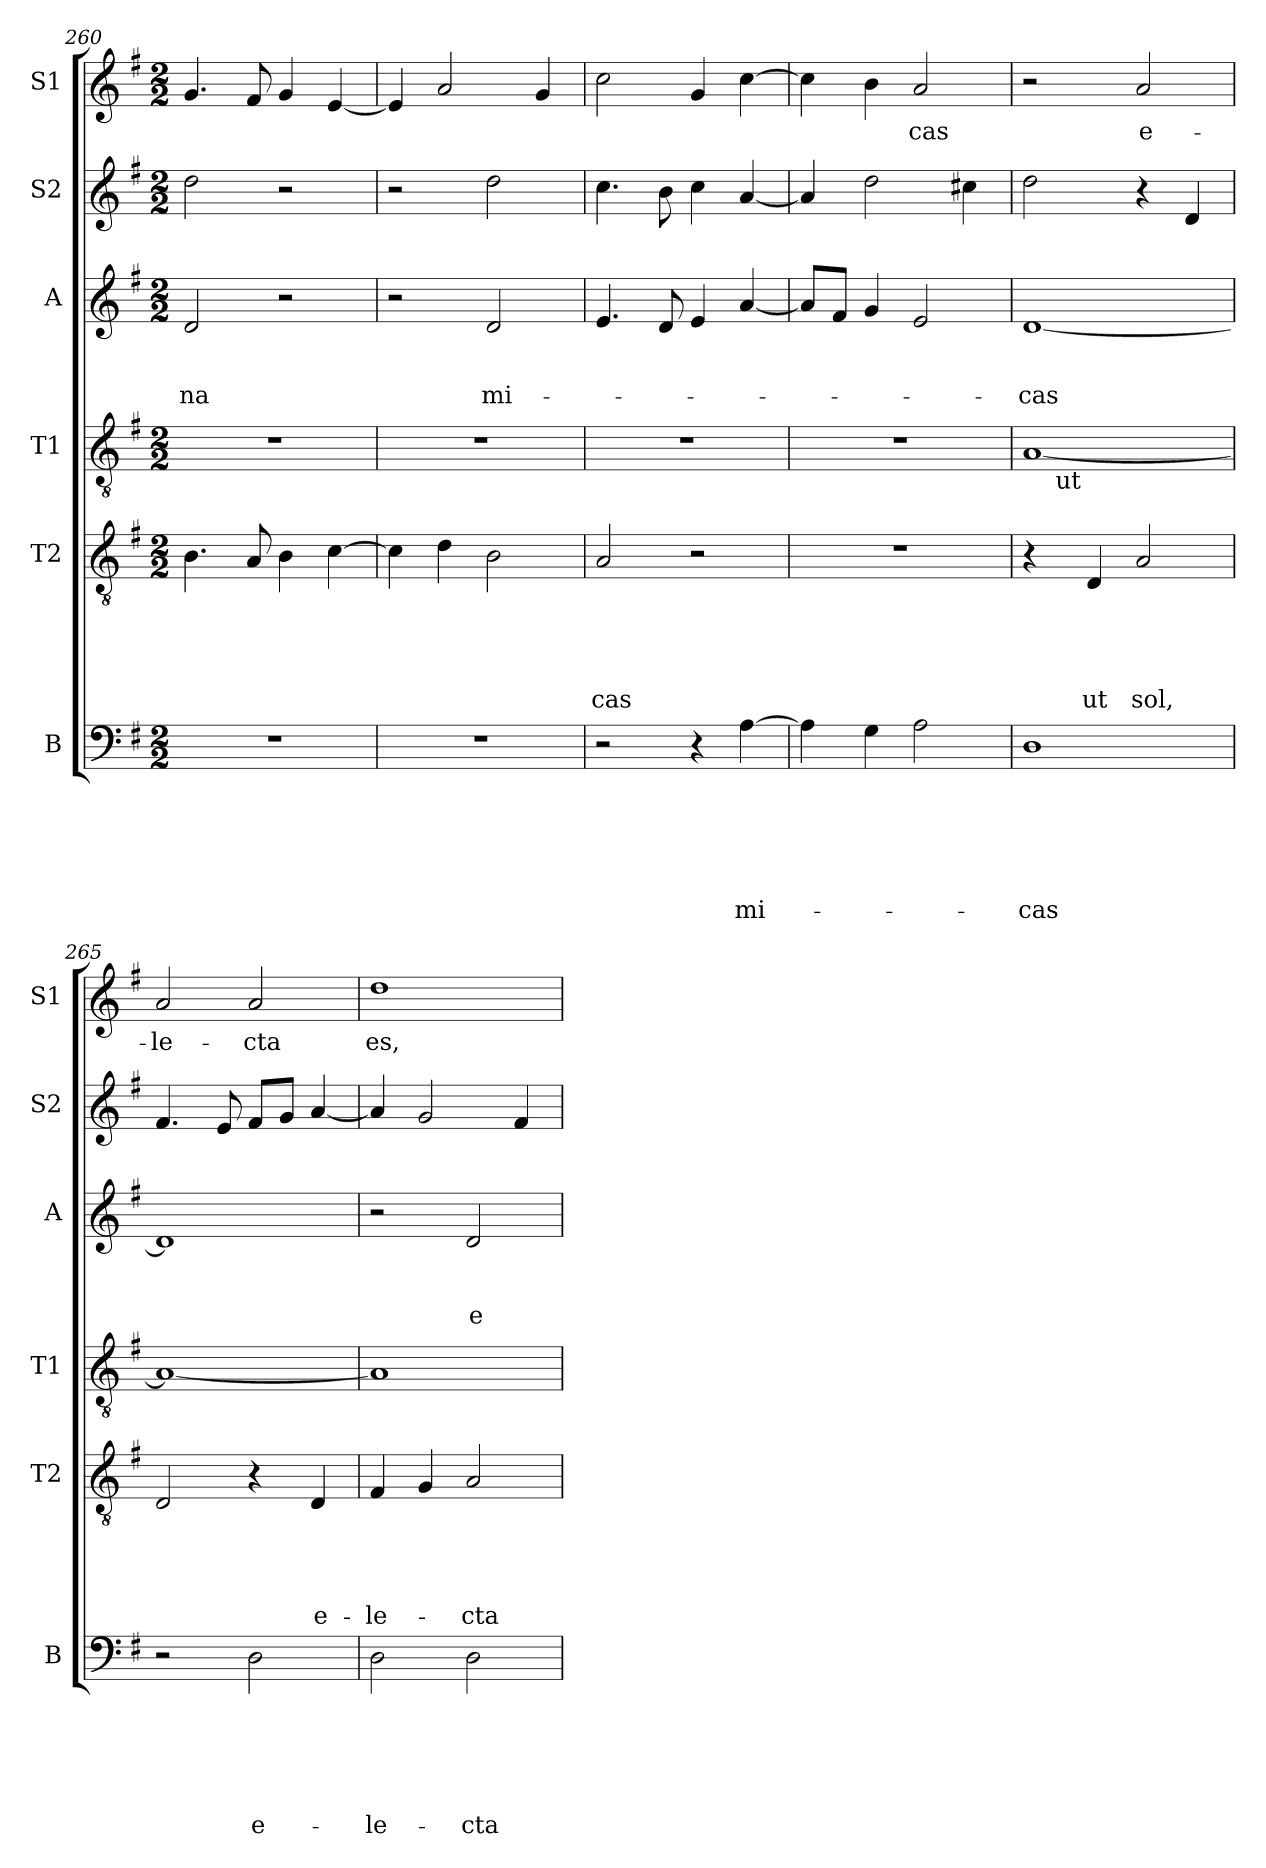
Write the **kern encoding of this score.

**kern	**text	**text	**text	**text	**text	**text	**kern	**text	**text	**text	**text	**text	**kern	**kern	**text	**text	**text	**kern	**kern	**text
*part6	*part6	*part6	*part6	*part6	*part6	*part6	*part5	*part5	*part5	*part5	*part5	*part5	*part4	*part3	*part3	*part3	*part3	*part2	*part1	*part1
*staff6	*staff6	*staff6	*staff6	*staff6	*staff6	*staff6	*staff5	*staff5	*staff5	*staff5	*staff5	*staff5	*staff4	*staff3	*staff3	*staff3	*staff3	*staff2	*staff1	*staff1
*I"B	*	*	*	*	*	*	*I"T2	*	*	*	*	*	*I"T1	*I"A	*	*	*	*I"S2	*I"S1	*
*I'B	*	*	*	*	*	*	*I'T2	*	*	*	*	*	*I'T1	*I'A	*	*	*	*I'S2	*I'S1	*
*clefF4	*	*	*	*	*	*	*clefGv2	*	*	*	*	*	*clefGv2	*clefG2	*	*	*	*clefG2	*clefG2	*
*k[f#]	*	*	*	*	*	*	*k[f#]	*	*	*	*	*	*k[f#]	*k[f#]	*	*	*	*k[f#]	*k[f#]	*
*G:	*	*	*	*	*	*	*G:	*	*	*	*	*	*G:	*G:	*	*	*	*G:	*G:	*
*M2/2	*	*	*	*	*	*	*M2/2	*	*	*	*	*	*M2/2	*M2/2	*	*	*	*M2/2	*M2/2	*
=260	=260	=260	=260	=260	=260	=260	=260	=260	=260	=260	=260	=260	=260	=260	=260	=260	=260	=260	=260	=260
!	!	!	!	!	!	!	!	!	!	!	!	!	!	!	!	!	!LO:LY:b	!	!	!
1r	.	.	.	.	.	.	4.B\	.	.	.	.	.	1r	2d/	.	.	-na	2dd\	4.g/	.
.	.	.	.	.	.	.	8A/	.	.	.	.	.	.	.	.	.	.	.	8f#/	.
.	.	.	.	.	.	.	4B\	.	.	.	.	.	.	2r	.	.	.	2r	4g/	.
.	.	.	.	.	.	.	[>4c\	.	.	.	.	.	.	.	.	.	.	.	[<4e/	.
=261	=261	=261	=261	=261	=261	=261	=261	=261	=261	=261	=261	=261	=261	=261	=261	=261	=261	=261	=261	=261
1r	.	.	.	.	.	.	4c\]	.	.	.	.	.	1r	2r	.	.	.	2r	4e/]	.
.	.	.	.	.	.	.	4d\	.	.	.	.	.	.	.	.	.	.	.	2a/	.
!	!	!	!	!	!	!	!	!	!	!	!	!	!	!	!	!	!LO:LY:b	!	!	!
.	.	.	.	.	.	.	2B\	.	.	.	.	.	.	2d/	.	.	mi-	2dd\	.	.
.	.	.	.	.	.	.	.	.	.	.	.	.	.	.	.	.	.	.	4g/	.
=262	=262	=262	=262	=262	=262	=262	=262	=262	=262	=262	=262	=262	=262	=262	=262	=262	=262	=262	=262	=262
!	!	!	!	!	!	!	!	!	!	!	!	!LO:LY:b	!	!	!	!	!	!	!	!
2r	.	.	.	.	.	.	2A/	.	.	.	.	-cas	1r	4.e/	.	.	.	4.cc\	2cc\	.
.	.	.	.	.	.	.	.	.	.	.	.	.	.	8d/	.	.	.	8b\	.	.
4r	.	.	.	.	.	.	2r	.	.	.	.	.	.	4e/	.	.	.	4cc\	4g/	.
!	!	!	!	!	!	!LO:LY:b	!	!	!	!	!	!	!	!	!	!	!	!	!	!
[>4A\	.	.	.	.	.	mi-	.	.	.	.	.	.	.	[>4a/	.	.	.	[>4a/	[>4cc\	.
!!LO:PB:g=z
=263	=263	=263	=263	=263	=263	=263	=263	=263	=263	=263	=263	=263	=263	=263	=263	=263	=263	=263	=263	=263
4A\]	.	.	.	.	.	.	1r	.	.	.	.	.	1r	8a/L]	.	.	.	4a/]	4cc\]	.
.	.	.	.	.	.	.	.	.	.	.	.	.	.	8f#/J	.	.	.	.	.	.
4G\	.	.	.	.	.	.	.	.	.	.	.	.	.	4g/	.	.	.	2dd\	4b\	.
!	!	!	!	!	!	!	!	!	!	!	!	!	!	!	!	!	!	!	!	!LO:LY:b
2A\	.	.	.	.	.	.	.	.	.	.	.	.	.	2e/	.	.	.	.	2a/	-cas
.	.	.	.	.	.	.	.	.	.	.	.	.	.	.	.	.	.	4cc#\	.	.
=264	=264	=264	=264	=264	=264	=264	=264	=264	=264	=264	=264	=264	=264	=264	=264	=264	=264	=264	=264	=264
!	!	!	!	!	!	!LO:LY:b	!	!	!	!	!	!	!	!	!	!	!LO:LY:b	!	!	!
*	*	*	*	*	*	*	*	*	*	*	*	*	*^	*	*	*	*	*	*	*
1D	.	.	.	.	.	-cas	4r	.	.	.	.	.	[<1A	8ryy	[<1d	.	.	-cas	2dd\	2r	.
!	!	!	!	!	!	!	!	!	!	!	!	!	!	!LO:TX:b:t=ut	!	!	!	!	!	!	!
.	.	.	.	.	.	.	.	.	.	.	.	.	.	2..ryy	.	.	.	.	.	.	.
!	!	!	!	!	!	!	!	!	!	!	!	!LO:LY:b	!	!	!	!	!	!	!	!	!
.	.	.	.	.	.	.	4D/	.	.	.	.	ut	.	.	.	.	.	.	.	.	.
!	!	!	!	!	!	!	!	!	!	!	!	!LO:LY:b	!	!	!	!	!	!	!	!	!LO:LY:b
.	.	.	.	.	.	.	2A/	.	.	.	.	sol,	.	.	.	.	.	.	4r	2a/	e-
.	.	.	.	.	.	.	.	.	.	.	.	.	.	.	.	.	.	.	4d/	.	.
=265	=265	=265	=265	=265	=265	=265	=265	=265	=265	=265	=265	=265	=265	=265	=265	=265	=265	=265	=265	=265	=265
!	!	!	!	!	!	!	!	!	!	!	!	!	!	!	!	!	!	!	!	!	!LO:LY:b
*	*	*	*	*	*	*	*	*	*	*	*	*	*v	*v	*	*	*	*	*	*	*
2r	.	.	.	.	.	.	2D/	.	.	.	.	.	1A_	1d]	.	.	.	4.f#/	2a/	-le-
.	.	.	.	.	.	.	.	.	.	.	.	.	.	.	.	.	.	8e/	.	.
!	!	!	!	!	!	!LO:LY:b	!	!	!	!	!	!	!	!	!	!	!	!	!	!LO:LY:b
2D\	.	.	.	.	.	e-	4r	.	.	.	.	.	.	.	.	.	.	8f#/L	2a/	-cta
.	.	.	.	.	.	.	.	.	.	.	.	.	.	.	.	.	.	8g/J	.	.
!	!	!	!	!	!	!	!	!	!	!	!	!LO:LY:b	!	!	!	!	!	!	!	!
.	.	.	.	.	.	.	4D/	.	.	.	.	e-	.	.	.	.	.	[<4a/	.	.
=266	=266	=266	=266	=266	=266	=266	=266	=266	=266	=266	=266	=266	=266	=266	=266	=266	=266	=266	=266	=266
!	!	!	!	!	!	!LO:LY:b	!	!	!	!	!	!LO:LY:b	!	!	!	!	!	!	!	!LO:LY:b
2D\	.	.	.	.	.	-le-	4F#/	.	.	.	.	-le-	1A]	2r	.	.	.	4a/]	1dd	es,
.	.	.	.	.	.	.	4G/	.	.	.	.	.	.	.	.	.	.	2g/	.	.
!	!	!	!	!	!	!LO:LY:b	!	!	!	!	!	!LO:LY:b	!	!	!	!	!LO:LY:b	!	!	!
2D\	.	.	.	.	.	-cta	2A/	.	.	.	.	-cta	.	2d/	.	.	e-	.	.	.
.	.	.	.	.	.	.	.	.	.	.	.	.	.	.	.	.	.	4f#/	.	.
=	=	=	=	=	=	=	=	=	=	=	=	=	=	=	=	=	=	=	=	=
*-	*-	*-	*-	*-	*-	*-	*-	*-	*-	*-	*-	*-	*-	*-	*-	*-	*-	*-	*-	*-
